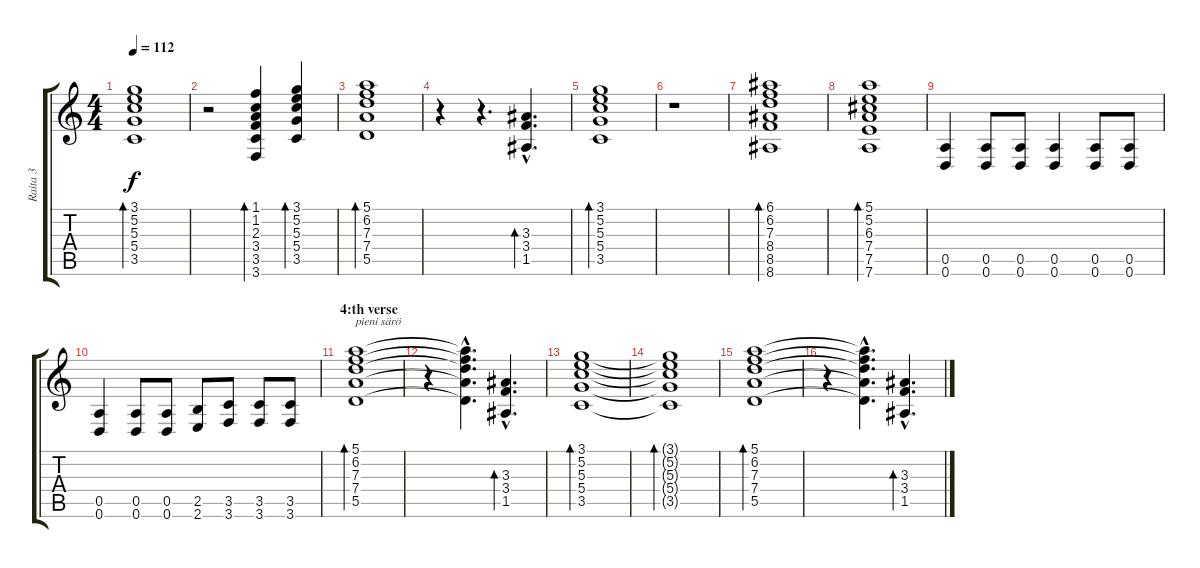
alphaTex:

\track ("Raita 3" "Raita 3") {instrument overdrivenguitar}
\staff {score tabs}
\tuning (E4 B3 G3 D3 A2 D2) {hide}
\ts (4 4)
\tempo 112
\clef g2
\ks c
(3.1 5.2 5.3 5.4 3.5).1{bd 60 dy f} |
r.2 (1.1 1.2 2.3 3.4 3.5 3.6).4{bd 60 instrument electricguitarclean} (3.1 5.2 5.3 5.4 3.5).4{bd 60 instrument electricguitarclean} |
(5.1 6.2 7.3 7.4 5.5).1{bd 60 instrument electricguitarclean} |
r.4 r.4{d} (3.3{hac} 3.4{hac} 1.5{hac}).4{d bd 60 instrument electricguitarclean} |
(3.1 5.2 5.3 5.4 3.5).1{bd 60 instrument electricguitarclean} |
r.1 |
(6.1 6.2 7.3 8.4 8.5 8.6).1{bd 60 instrument electricguitarclean} |
(5.1 5.2 6.3 7.4 7.5 7.6).1{bd 60 instrument electricguitarclean} |
(0.5 0.6).4{instrument distortionguitar} (0.5 0.6).8 (0.5 0.6).8 (0.5 0.6).4 (0.5 0.6).8 (0.5 0.6).8 |
(0.5 0.6).4 (0.5 0.6).8 (0.5 0.6).8 (2.5 2.6).8 (3.5 3.6).8 (3.5 3.6).8 (3.5 3.6).8 |
\section ("" "4:th verse")
(5.1 6.2 7.3 7.4 5.5).1{bd 60 txt "pieni särö" instrument overdrivenguitar} |
r.4 (5.1{hac t} 6.2{hac t} 7.3{hac t} 7.4{hac t} 5.5{hac t}).4{d} (3.3{hac} 3.4{hac} 1.5{hac}).4{d bd 60} |
(3.1 5.2 5.3 5.4 3.5).1{bd 60} |
(3.1{t} 5.2{t} 5.3{t} 5.4{t} 3.5{t}).1{bd 60} |
(5.1 6.2 7.3 7.4 5.5).1{bd 60} |
r.4 (5.1{hac t} 6.2{hac t} 7.3{hac t} 7.4{hac t} 5.5{hac t}).4{d} (3.3{hac} 3.4{hac} 1.5{hac}).4{d bd 60}
